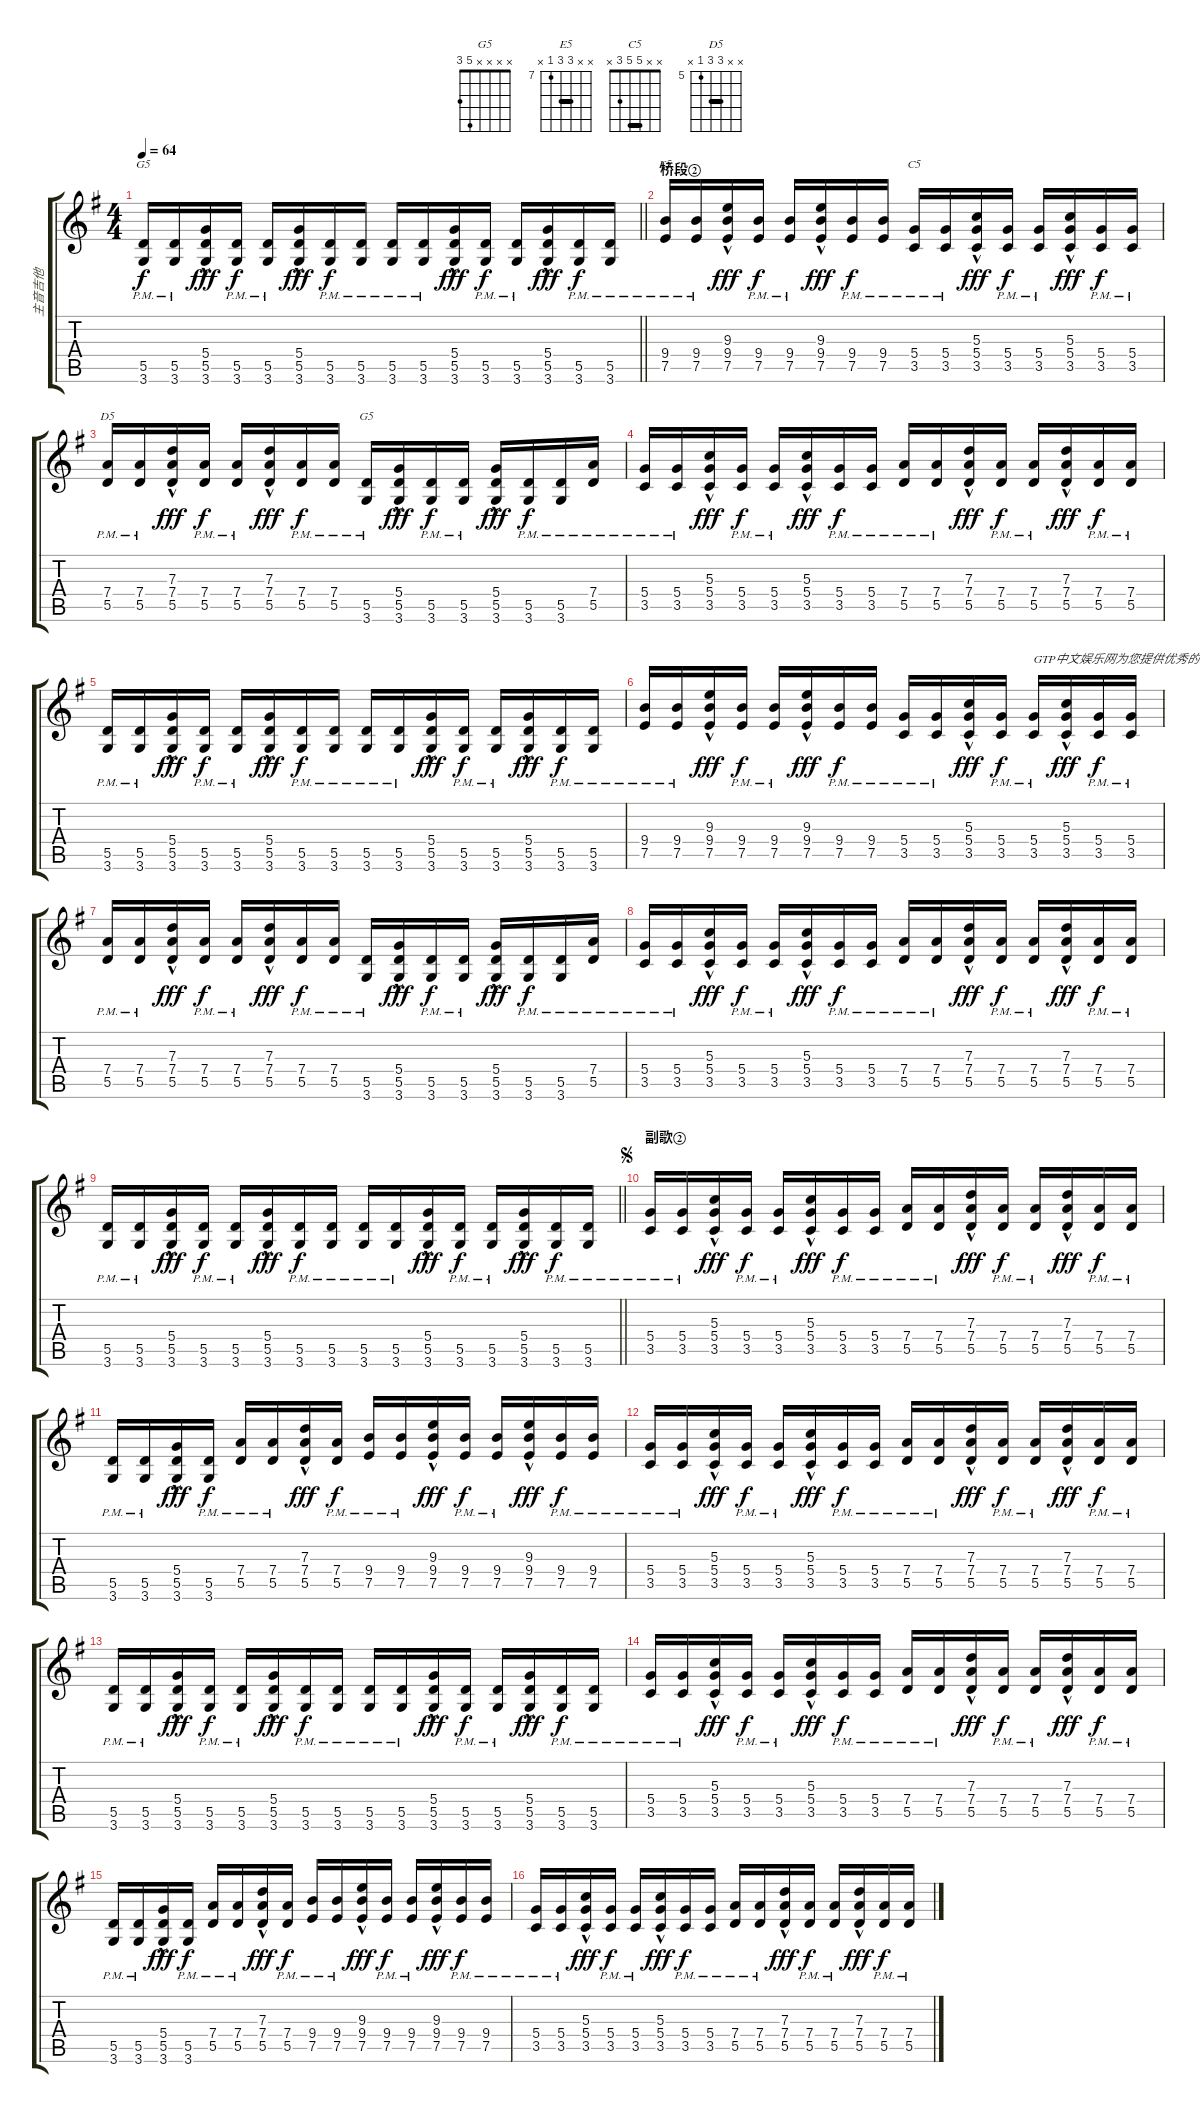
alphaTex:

\track ("主音吉他" "主音吉他") {instrument distortionguitar}
\staff {score tabs}
\tuning (E4 B3 G3 D3 A2 E2) {hide}
\chord ("G5" x x x 5 5 3) {barre 5}
\chord ("E5" x x 9 9 7 x) {firstfret 7 barre 9}
\chord ("C5" x x 5 5 3 x) {barre 5}
\chord ("D5" x x 7 7 5 x) {firstfret 5 barre 7}
\chord ("G5" x x x x 5 3)
\ts (4 4)
\tempo 64
\clef g2
\barLineRight lightlight
\ks g
(5.5{pm} 3.6{pm}).16{ch "G5" dy f} (5.5{pm} 3.6{pm}).16 (5.4{hac} 5.5{hac} 3.6{hac}).16{dy fff} (5.5{pm} 3.6{pm}).16{dy f} (5.5{pm} 3.6{pm}).16 (5.4{hac} 5.5{hac} 3.6{hac}).16{dy fff} (5.5{pm} 3.6{pm}).16{dy f} (5.5{pm} 3.6{pm}).16 (5.5{pm} 3.6{pm}).16 (5.5{pm} 3.6{pm}).16 (5.4{hac} 5.5{hac} 3.6{hac}).16{dy fff} (5.5{pm} 3.6{pm}).16{dy f} (5.5{pm} 3.6{pm}).16 (5.4{hac} 5.5{hac} 3.6{hac}).16{dy fff} (5.5{pm} 3.6{pm}).16{dy f} (5.5{pm} 3.6{pm}).16 |
\section ("" "桥段②")
(9.4{pm} 7.5{pm}).16{ch "E5"} (9.4{pm} 7.5{pm}).16 (9.3{hac} 9.4{hac} 7.5{hac}).16{dy fff} (9.4{pm} 7.5{pm}).16{dy f} (9.4{pm} 7.5{pm}).16 (9.3{hac} 9.4{hac} 7.5{hac}).16{dy fff} (9.4{pm} 7.5{pm}).16{dy f} (9.4{pm} 7.5{pm}).16 (5.4{pm} 3.5{pm}).16{ch "C5"} (5.4{pm} 3.5{pm}).16 (5.3{hac} 5.4{hac} 3.5{hac}).16{dy fff} (5.4{pm} 3.5{pm}).16{dy f} (5.4{pm} 3.5{pm}).16 (5.3{hac} 5.4{hac} 3.5{hac}).16{dy fff} (5.4{pm} 3.5{pm}).16{dy f} (5.4{pm} 3.5{pm}).16 |
(7.4{pm} 5.5{pm}).16{ch "D5"} (7.4{pm} 5.5{pm}).16 (7.3{hac} 7.4{hac} 5.5{hac}).16{dy fff} (7.4{pm} 5.5{pm}).16{dy f} (7.4{pm} 5.5{pm}).16 (7.3{hac} 7.4{hac} 5.5{hac}).16{dy fff} (7.4{pm} 5.5{pm}).16{dy f} (7.4 5.5{pm}).16 (5.5{pm} 3.6{pm}).16{ch "G5"} (5.4{hac} 5.5{hac} 3.6{hac}).16{dy fff} (5.5{pm} 3.6{pm}).16{dy f} (5.5{pm} 3.6{pm}).16 (5.4{hac} 5.5{hac} 3.6{hac}).16{dy fff} (5.5{pm} 3.6{pm}).16{dy f} (5.5{pm} 3.6{pm}).16 (7.4{pm} 5.5{pm}).16 |
(5.4{pm} 3.5{pm}).16 (5.4{pm} 3.5{pm}).16 (5.3{hac} 5.4{hac} 3.5{hac}).16{dy fff} (5.4{pm} 3.5{pm}).16{dy f} (5.4{pm} 3.5{pm}).16 (5.3{hac} 5.4{hac} 3.5{hac}).16{dy fff} (5.4{pm} 3.5{pm}).16{dy f} (5.4{pm} 3.5{pm}).16 (7.4{pm} 5.5{pm}).16 (7.4{pm} 5.5{pm}).16 (7.3{hac} 7.4{hac} 5.5{hac}).16{dy fff} (7.4{pm} 5.5{pm}).16{dy f} (7.4{pm} 5.5{pm}).16 (7.3{hac} 7.4{hac} 5.5{hac}).16{dy fff} (7.4{pm} 5.5{pm}).16{dy f} (7.4 5.5{pm}).16 |
(5.5{pm} 3.6{pm}).16 (5.5{pm} 3.6{pm}).16 (5.4{hac} 5.5{hac} 3.6{hac}).16{dy fff} (5.5{pm} 3.6{pm}).16{dy f} (5.5{pm} 3.6{pm}).16 (5.4{hac} 5.5{hac} 3.6{hac}).16{dy fff} (5.5{pm} 3.6{pm}).16{dy f} (5.5{pm} 3.6{pm}).16 (5.5{pm} 3.6{pm}).16 (5.5{pm} 3.6{pm}).16 (5.4{hac} 5.5{hac} 3.6{hac}).16{dy fff} (5.5{pm} 3.6{pm}).16{dy f} (5.5{pm} 3.6{pm}).16 (5.4{hac} 5.5{hac} 3.6{hac}).16{dy fff} (5.5{pm} 3.6{pm}).16{dy f} (5.5{pm} 3.6{pm}).16 |
(9.4{pm} 7.5{pm}).16 (9.4{pm} 7.5{pm}).16 (9.3{hac} 9.4{hac} 7.5{hac}).16{dy fff} (9.4{pm} 7.5{pm}).16{dy f} (9.4{pm} 7.5{pm}).16 (9.3{hac} 9.4{hac} 7.5{hac}).16{dy fff} (9.4{pm} 7.5{pm}).16{dy f} (9.4{pm} 7.5{pm}).16 (5.4{pm} 3.5{pm}).16 (5.4{pm} 3.5{pm}).16 (5.3{hac} 5.4{hac} 3.5{hac}).16{dy fff} (5.4{pm} 3.5{pm}).16{dy f} (5.4{pm} 3.5{pm}).16{txt "GTP中文娱乐网为您提供优秀的谱子"} (5.3{hac} 5.4{hac} 3.5{hac}).16{dy fff} (5.4{pm} 3.5{pm}).16{dy f} (5.4{pm} 3.5{pm}).16 |
(7.4{pm} 5.5{pm}).16 (7.4{pm} 5.5{pm}).16 (7.3{hac} 7.4{hac} 5.5{hac}).16{dy fff} (7.4{pm} 5.5{pm}).16{dy f} (7.4{pm} 5.5{pm}).16 (7.3{hac} 7.4{hac} 5.5{hac}).16{dy fff} (7.4{pm} 5.5{pm}).16{dy f} (7.4 5.5{pm}).16 (5.5{pm} 3.6{pm}).16 (5.4{hac} 5.5{hac} 3.6{hac}).16{dy fff} (5.5{pm} 3.6{pm}).16{dy f} (5.5{pm} 3.6{pm}).16 (5.4{hac} 5.5{hac} 3.6{hac}).16{dy fff} (5.5{pm} 3.6{pm}).16{dy f} (5.5{pm} 3.6{pm}).16 (7.4{pm} 5.5{pm}).16 |
(5.4{pm} 3.5{pm}).16 (5.4{pm} 3.5{pm}).16 (5.3{hac} 5.4{hac} 3.5{hac}).16{dy fff} (5.4{pm} 3.5{pm}).16{dy f} (5.4{pm} 3.5{pm}).16 (5.3{hac} 5.4{hac} 3.5{hac}).16{dy fff} (5.4{pm} 3.5{pm}).16{dy f} (5.4{pm} 3.5{pm}).16 (7.4{pm} 5.5{pm}).16 (7.4{pm} 5.5{pm}).16 (7.3{hac} 7.4{hac} 5.5{hac}).16{dy fff} (7.4{pm} 5.5{pm}).16{dy f} (7.4{pm} 5.5{pm}).16 (7.3{hac} 7.4{hac} 5.5{hac}).16{dy fff} (7.4{pm} 5.5{pm}).16{dy f} (7.4 5.5{pm}).16 |
\barLineRight lightlight
(5.5{pm} 3.6{pm}).16 (5.5{pm} 3.6{pm}).16 (5.4{hac} 5.5{hac} 3.6{hac}).16{dy fff} (5.5{pm} 3.6{pm}).16{dy f} (5.5{pm} 3.6{pm}).16 (5.4{hac} 5.5{hac} 3.6{hac}).16{dy fff} (5.5{pm} 3.6{pm}).16{dy f} (5.5{pm} 3.6{pm}).16 (5.5{pm} 3.6{pm}).16 (5.5{pm} 3.6{pm}).16 (5.4{hac} 5.5{hac} 3.6{hac}).16{dy fff} (5.5{pm} 3.6{pm}).16{dy f} (5.5{pm} 3.6{pm}).16 (5.4{hac} 5.5{hac} 3.6{hac}).16{dy fff} (5.5{pm} 3.6{pm}).16{dy f} (5.5{pm} 3.6{pm}).16 |
\section ("" "副歌②")
\jump segno
(5.4{pm} 3.5{pm}).16 (5.4{pm} 3.5{pm}).16 (5.3{hac} 5.4{hac} 3.5{hac}).16{dy fff} (5.4{pm} 3.5{pm}).16{dy f} (5.4{pm} 3.5{pm}).16 (5.3{hac} 5.4{hac} 3.5{hac}).16{dy fff} (5.4{pm} 3.5{pm}).16{dy f} (5.4{pm} 3.5{pm}).16 (7.4{pm} 5.5{pm}).16 (7.4{pm} 5.5{pm}).16 (7.3{hac} 7.4{hac} 5.5{hac}).16{dy fff} (7.4{pm} 5.5{pm}).16{dy f} (7.4{pm} 5.5{pm}).16 (7.3{hac} 7.4{hac} 5.5{hac}).16{dy fff} (7.4{pm} 5.5{pm}).16{dy f} (7.4 5.5{pm}).16 |
(5.5{pm} 3.6{pm}).16 (5.5{pm} 3.6{pm}).16 (5.4{hac} 5.5{hac} 3.6{hac}).16{dy fff} (5.5{pm} 3.6{pm}).16{dy f} (7.4{pm} 5.5{pm}).16 (7.4{pm} 5.5{pm}).16 (7.3{hac} 7.4{hac} 5.5{hac}).16{dy fff} (7.4{pm} 5.5{pm}).16{dy f} (9.4{pm} 7.5{pm}).16 (9.4{pm} 7.5{pm}).16 (9.3{hac} 9.4{hac} 7.5{hac}).16{dy fff} (9.4{pm} 7.5{pm}).16{dy f} (9.4{pm} 7.5{pm}).16 (9.3{hac} 9.4{hac} 7.5{hac}).16{dy fff} (9.4{pm} 7.5{pm}).16{dy f} (9.4{pm} 7.5{pm}).16 |
(5.4{pm} 3.5{pm}).16 (5.4{pm} 3.5{pm}).16 (5.3{hac} 5.4{hac} 3.5{hac}).16{dy fff} (5.4{pm} 3.5{pm}).16{dy f} (5.4{pm} 3.5{pm}).16 (5.3{hac} 5.4{hac} 3.5{hac}).16{dy fff} (5.4{pm} 3.5{pm}).16{dy f} (5.4{pm} 3.5{pm}).16 (7.4{pm} 5.5{pm}).16 (7.4{pm} 5.5{pm}).16 (7.3{hac} 7.4{hac} 5.5{hac}).16{dy fff} (7.4{pm} 5.5{pm}).16{dy f} (7.4{pm} 5.5{pm}).16 (7.3{hac} 7.4{hac} 5.5{hac}).16{dy fff} (7.4{pm} 5.5{pm}).16{dy f} (7.4 5.5{pm}).16 |
(5.5{pm} 3.6{pm}).16 (5.5{pm} 3.6{pm}).16 (5.4{hac} 5.5{hac} 3.6{hac}).16{dy fff} (5.5{pm} 3.6{pm}).16{dy f} (5.5{pm} 3.6{pm}).16 (5.4{hac} 5.5{hac} 3.6{hac}).16{dy fff} (5.5{pm} 3.6{pm}).16{dy f} (5.5{pm} 3.6{pm}).16 (5.5{pm} 3.6{pm}).16 (5.5{pm} 3.6{pm}).16 (5.4{hac} 5.5{hac} 3.6{hac}).16{dy fff} (5.5{pm} 3.6{pm}).16{dy f} (5.5{pm} 3.6{pm}).16 (5.4{hac} 5.5{hac} 3.6{hac}).16{dy fff} (5.5{pm} 3.6{pm}).16{dy f} (5.5{pm} 3.6{pm}).16 |
(5.4{pm} 3.5{pm}).16 (5.4{pm} 3.5{pm}).16 (5.3{hac} 5.4{hac} 3.5{hac}).16{dy fff} (5.4{pm} 3.5{pm}).16{dy f} (5.4{pm} 3.5{pm}).16 (5.3{hac} 5.4{hac} 3.5{hac}).16{dy fff} (5.4{pm} 3.5{pm}).16{dy f} (5.4{pm} 3.5{pm}).16 (7.4{pm} 5.5{pm}).16 (7.4{pm} 5.5{pm}).16 (7.3{hac} 7.4{hac} 5.5{hac}).16{dy fff} (7.4{pm} 5.5{pm}).16{dy f} (7.4{pm} 5.5{pm}).16 (7.3{hac} 7.4{hac} 5.5{hac}).16{dy fff} (7.4{pm} 5.5{pm}).16{dy f} (7.4 5.5{pm}).16 |
(5.5{pm} 3.6{pm}).16 (5.5{pm} 3.6{pm}).16 (5.4{hac} 5.5{hac} 3.6{hac}).16{dy fff} (5.5{pm} 3.6{pm}).16{dy f} (7.4{pm} 5.5{pm}).16 (7.4{pm} 5.5{pm}).16 (7.3{hac} 7.4{hac} 5.5{hac}).16{dy fff} (7.4{pm} 5.5{pm}).16{dy f} (9.4{pm} 7.5{pm}).16 (9.4{pm} 7.5{pm}).16 (9.3{hac} 9.4{hac} 7.5{hac}).16{dy fff} (9.4{pm} 7.5{pm}).16{dy f} (9.4{pm} 7.5{pm}).16 (9.3{hac} 9.4{hac} 7.5{hac}).16{dy fff} (9.4{pm} 7.5{pm}).16{dy f} (9.4{pm} 7.5{pm}).16 |
(5.4{pm} 3.5{pm}).16 (5.4{pm} 3.5{pm}).16 (5.3{hac} 5.4{hac} 3.5{hac}).16{dy fff} (5.4{pm} 3.5{pm}).16{dy f} (5.4{pm} 3.5{pm}).16 (5.3{hac} 5.4{hac} 3.5{hac}).16{dy fff} (5.4{pm} 3.5{pm}).16{dy f} (5.4{pm} 3.5{pm}).16 (7.4{pm} 5.5{pm}).16 (7.4{pm} 5.5{pm}).16 (7.3{hac} 7.4{hac} 5.5{hac}).16{dy fff} (7.4{pm} 5.5{pm}).16{dy f} (7.4{pm} 5.5{pm}).16 (7.3{hac} 7.4{hac} 5.5{hac}).16{dy fff} (7.4{pm} 5.5{pm}).16{dy f} (7.4 5.5{pm}).16
